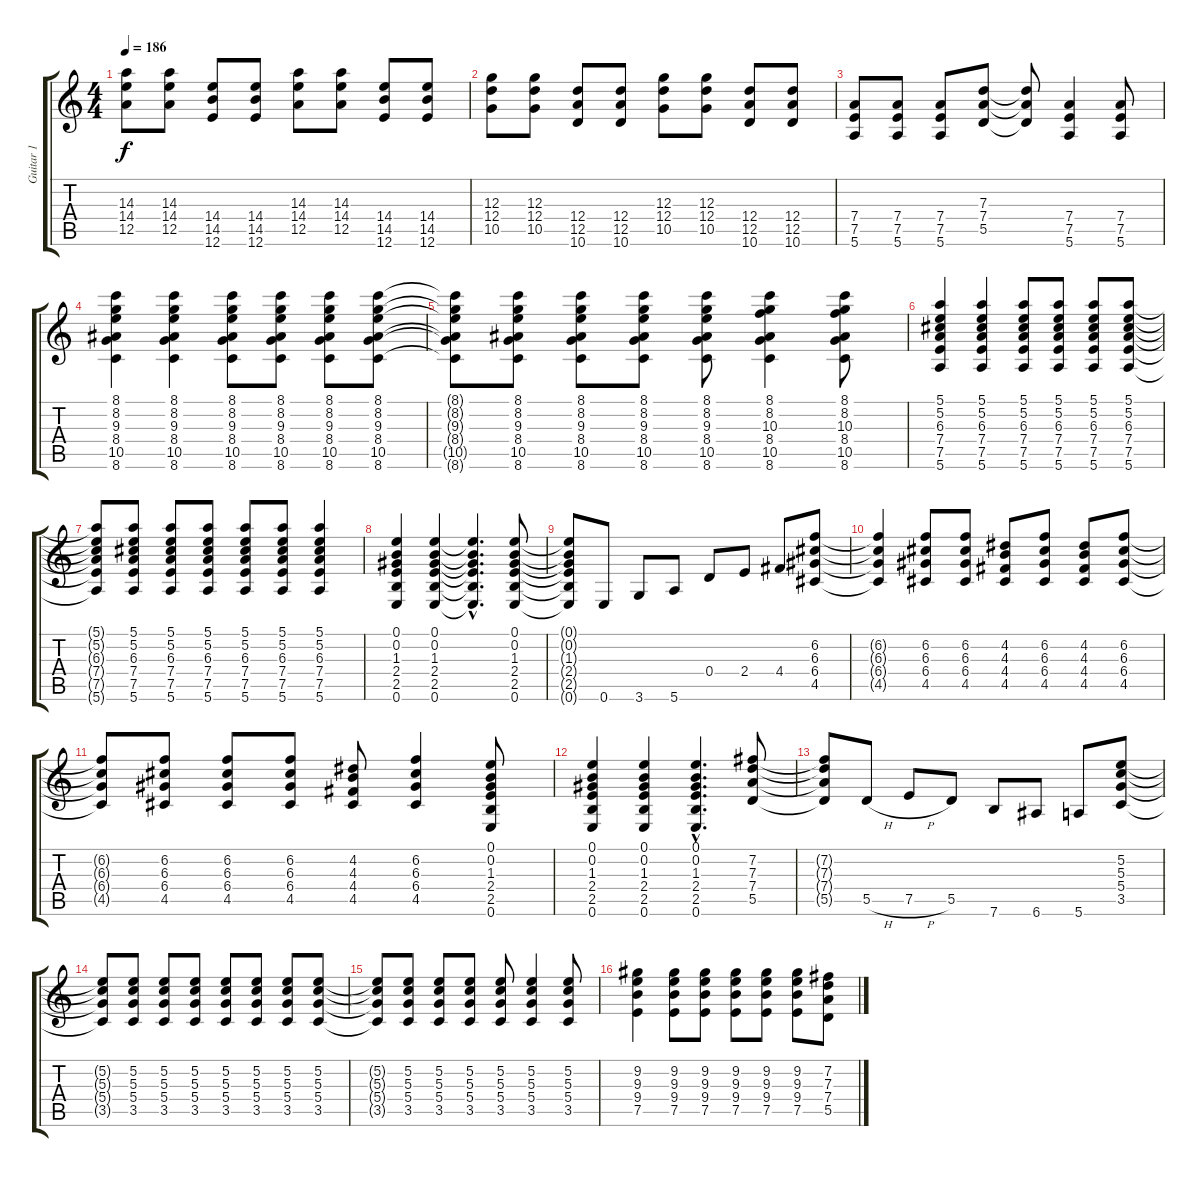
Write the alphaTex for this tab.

\track ("Guitar 1" "Guitar 1") {instrument acousticguitarsteel}
\staff {score tabs}
\tuning (E4 B3 G3 D3 A2 E2) {hide}
\ts (4 4)
\tempo 186
\clef g2
\ks c
(14.3 14.4 12.5).8{dy f} (14.3 14.4 12.5).8 (14.4 14.5 12.6).8 (14.4 14.5 12.6).8 (14.3 14.4 12.5).8 (14.3 14.4 12.5).8 (14.4 14.5 12.6).8 (14.4 14.5 12.6).8 |
(12.3 12.4 10.5).8 (12.3 12.4 10.5).8 (12.4 12.5 10.6).8 (12.4 12.5 10.6).8 (12.3 12.4 10.5).8 (12.3 12.4 10.5).8 (12.4 12.5 10.6).8 (12.4 12.5 10.6).8 |
(7.4 7.5 5.6).8 (7.4 7.5 5.6).8 (7.4 7.5 5.6).8 (7.3 7.4 5.5).8 (7.3{t} 7.4{t} 5.5{t}).8 (7.4 7.5 5.6).4 (7.4 7.5 5.6).8 |
(8.1 8.2 9.3 8.4 10.5 8.6).4 (8.1 8.2 9.3 8.4 10.5 8.6).4 (8.1 8.2 9.3 8.4 10.5 8.6).8 (8.1 8.2 9.3 8.4 10.5 8.6).8 (8.1 8.2 9.3 8.4 10.5 8.6).8 (8.1 8.2 9.3 8.4 10.5 8.6).8 |
(8.1{t} 8.2{t} 9.3{t} 8.4{t} 10.5{t} 8.6{t}).8 (8.1 8.2 9.3 8.4 10.5 8.6).8 (8.1 8.2 9.3 8.4 10.5 8.6).8 (8.1 8.2 9.3 8.4 10.5 8.6).8 (8.1 8.2 9.3 8.4 10.5 8.6).8 (8.1 8.2 10.3 8.4 10.5 8.6).4 (8.1 8.2 10.3 8.4 10.5 8.6).8 |
(5.1 5.2 6.3 7.4 7.5 5.6).4 (5.1 5.2 6.3 7.4 7.5 5.6).4 (5.1 5.2 6.3 7.4 7.5 5.6).8 (5.1 5.2 6.3 7.4 7.5 5.6).8 (5.1 5.2 6.3 7.4 7.5 5.6).8 (5.1 5.2 6.3 7.4 7.5 5.6).8 |
(5.1{t} 5.2{t} 6.3{t} 7.4{t} 7.5{t} 5.6{t}).8 (5.1 5.2 6.3 7.4 7.5 5.6).8 (5.1 5.2 6.3 7.4 7.5 5.6).8 (5.1 5.2 6.3 7.4 7.5 5.6).8 (5.1 5.2 6.3 7.4 7.5 5.6).8 (5.1 5.2 6.3 7.4 7.5 5.6).8 (5.1 5.2 6.3 7.4 7.5 5.6).4 |
(0.1 0.2 1.3 2.4 2.5 0.6).4 (0.1 0.2 1.3 2.4 2.5 0.6).4 (0.1{hac t} 0.2{hac t} 1.3{hac t} 2.4{hac t} 2.5{hac t} 0.6{hac t}).4{d} (0.1 0.2 1.3 2.4 2.5 0.6).8 |
(0.1{t} 0.2{t} 1.3{t} 2.4{t} 2.5{t} 0.6{t}).8 0.6.8 3.6.8 5.6.8 0.4.8 2.4.8 4.4.8 (6.2 6.3 6.4 4.5).8 |
(6.2{t} 6.3{t} 6.4{t} 4.5{t}).4 (6.2 6.3 6.4 4.5).8 (6.2 6.3 6.4 4.5).8 (4.2 4.3 4.4 4.5).8 (6.2 6.3 6.4 4.5).8 (4.2 4.3 4.4 4.5).8 (6.2 6.3 6.4 4.5).8 |
(6.2{t} 6.3{t} 6.4{t} 4.5{t}).8 (6.2 6.3 6.4 4.5).8 (6.2 6.3 6.4 4.5).8 (6.2 6.3 6.4 4.5).8 (4.2 4.3 4.4 4.5).8 (6.2 6.3 6.4 4.5).4 (0.1 0.2 1.3 2.4 2.5 0.6).8 |
(0.1 0.2 1.3 2.4 2.5 0.6).4 (0.1 0.2 1.3 2.4 2.5 0.6).4 (0.1{hac} 0.2{hac} 1.3{hac} 2.4{hac} 2.5{hac} 0.6{hac}).4{d} (7.2 7.3 7.4 5.5).8 |
(7.2{t} 7.3{t} 7.4{t} 5.5{t}).8 5.5{h}.8 7.5{h}.8 5.5.8 7.6.8 6.6.8 5.6.8 (5.2 5.3 5.4 3.5).8 |
(5.2{t} 5.3{t} 5.4{t} 3.5{t}).8 (5.2 5.3 5.4 3.5).8 (5.2 5.3 5.4 3.5).8 (5.2 5.3 5.4 3.5).8 (5.2 5.3 5.4 3.5).8 (5.2 5.3 5.4 3.5).8 (5.2 5.3 5.4 3.5).8 (5.2 5.3 5.4 3.5).8 |
(5.2{t} 5.3{t} 5.4{t} 3.5{t}).8 (5.2 5.3 5.4 3.5).8 (5.2 5.3 5.4 3.5).8 (5.2 5.3 5.4 3.5).8 (5.2 5.3 5.4 3.5).8 (5.2 5.3 5.4 3.5).4 (5.2 5.3 5.4 3.5).8 |
(9.2 9.3 9.4 7.5).4 (9.2 9.3 9.4 7.5).8 (9.2 9.3 9.4 7.5).8 (9.2 9.3 9.4 7.5).8 (9.2 9.3 9.4 7.5).8 (9.2 9.3 9.4 7.5).8 (7.2 7.3 7.4 5.5).8
